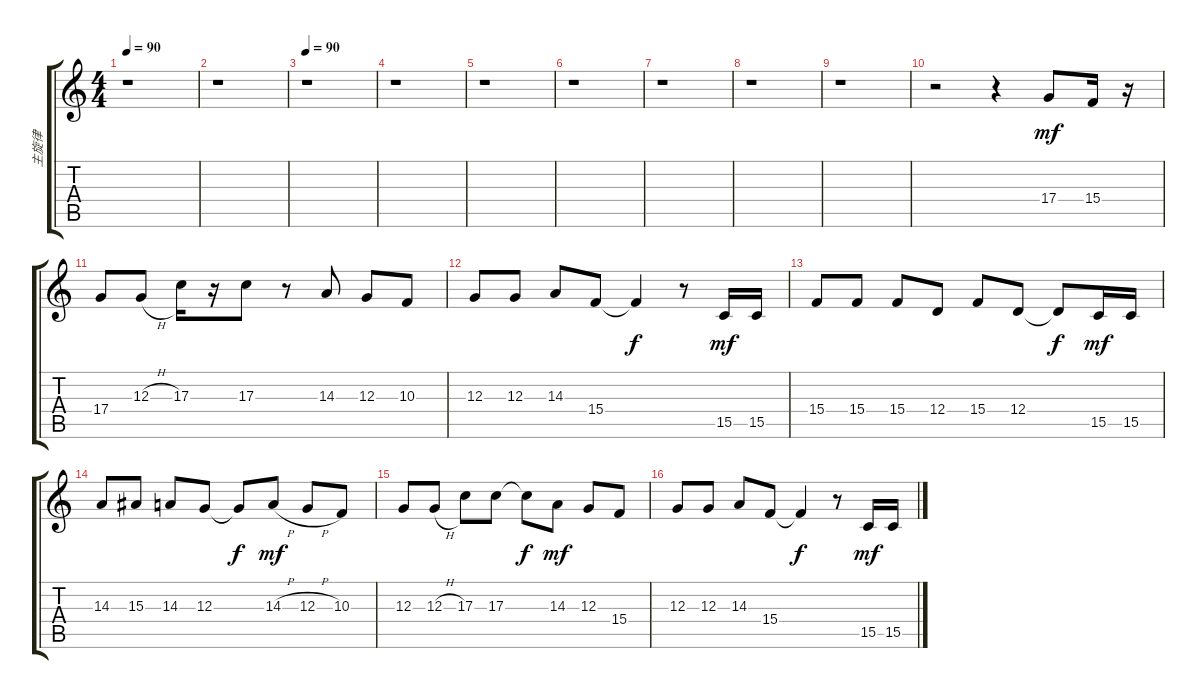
\track ("主旋律" "主旋律") {instrument sopranosax}
\staff {score tabs}
\tuning (E4 B3 G3 D3 A2 E2) {hide}
\ts (4 4)
\tempo 90
\clef g2
\ks c
r.1{dy mf instrument sopranosax} |
r.1 |
\tempo 90
r.1 |
r.1 |
r.1 |
r.1 |
r.1 |
r.1 |
r.1 |
r.2 r.4 17.4.8 15.4.16 r.16 |
17.4.8 12.3{h}.8 17.3.16 r.16 17.3.8 r.8 14.3.8 12.3.8 10.3.8 |
12.3.8 12.3.8 14.3.8 15.4.8 15.4{t}.4{dy f} r.8 15.5.16{dy mf} 15.5.16 |
15.4.8 15.4.8 15.4.8 12.4.8 15.4.8 12.4.8 12.4{t}.8{dy f} 15.5.16{dy mf} 15.5.16 |
14.3.8 15.3.8 14.3.8 12.3.8 12.3{t}.8{dy f} 14.3{h}.8{dy mf} 12.3{h}.8 10.3.8 |
12.3.8 12.3{h}.8 17.3.8 17.3.8 17.3{t}.8{dy f} 14.3.8{dy mf} 12.3.8 15.4.8 |
12.3.8 12.3.8 14.3.8 15.4.8 15.4{t}.4{dy f} r.8 15.5.16{dy mf} 15.5.16
